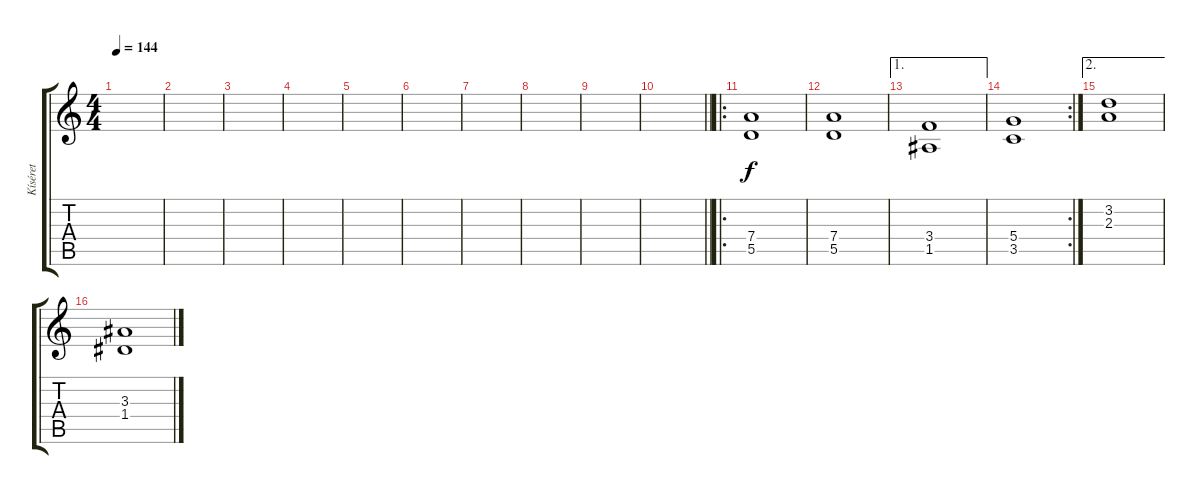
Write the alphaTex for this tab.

\track ("Kíséret" "Kíséret") {instrument distortionguitar}
\staff {score tabs}
\tuning (E4 B3 G3 D3 A2 E2) {hide}
\ts (4 4)
\tempo 144
\clef g2
\ks c
|
|
|
|
|
|
|
|
|
\barLineRight lightlight
|
\ro
(7.4 5.5).1 |
(7.4 5.5).1 |
\ae 1
(3.4 1.5).1 |
\rc 2
(5.4 3.5).1 |
\ae 2
(3.2 2.3).1 |
(3.3 1.4).1
